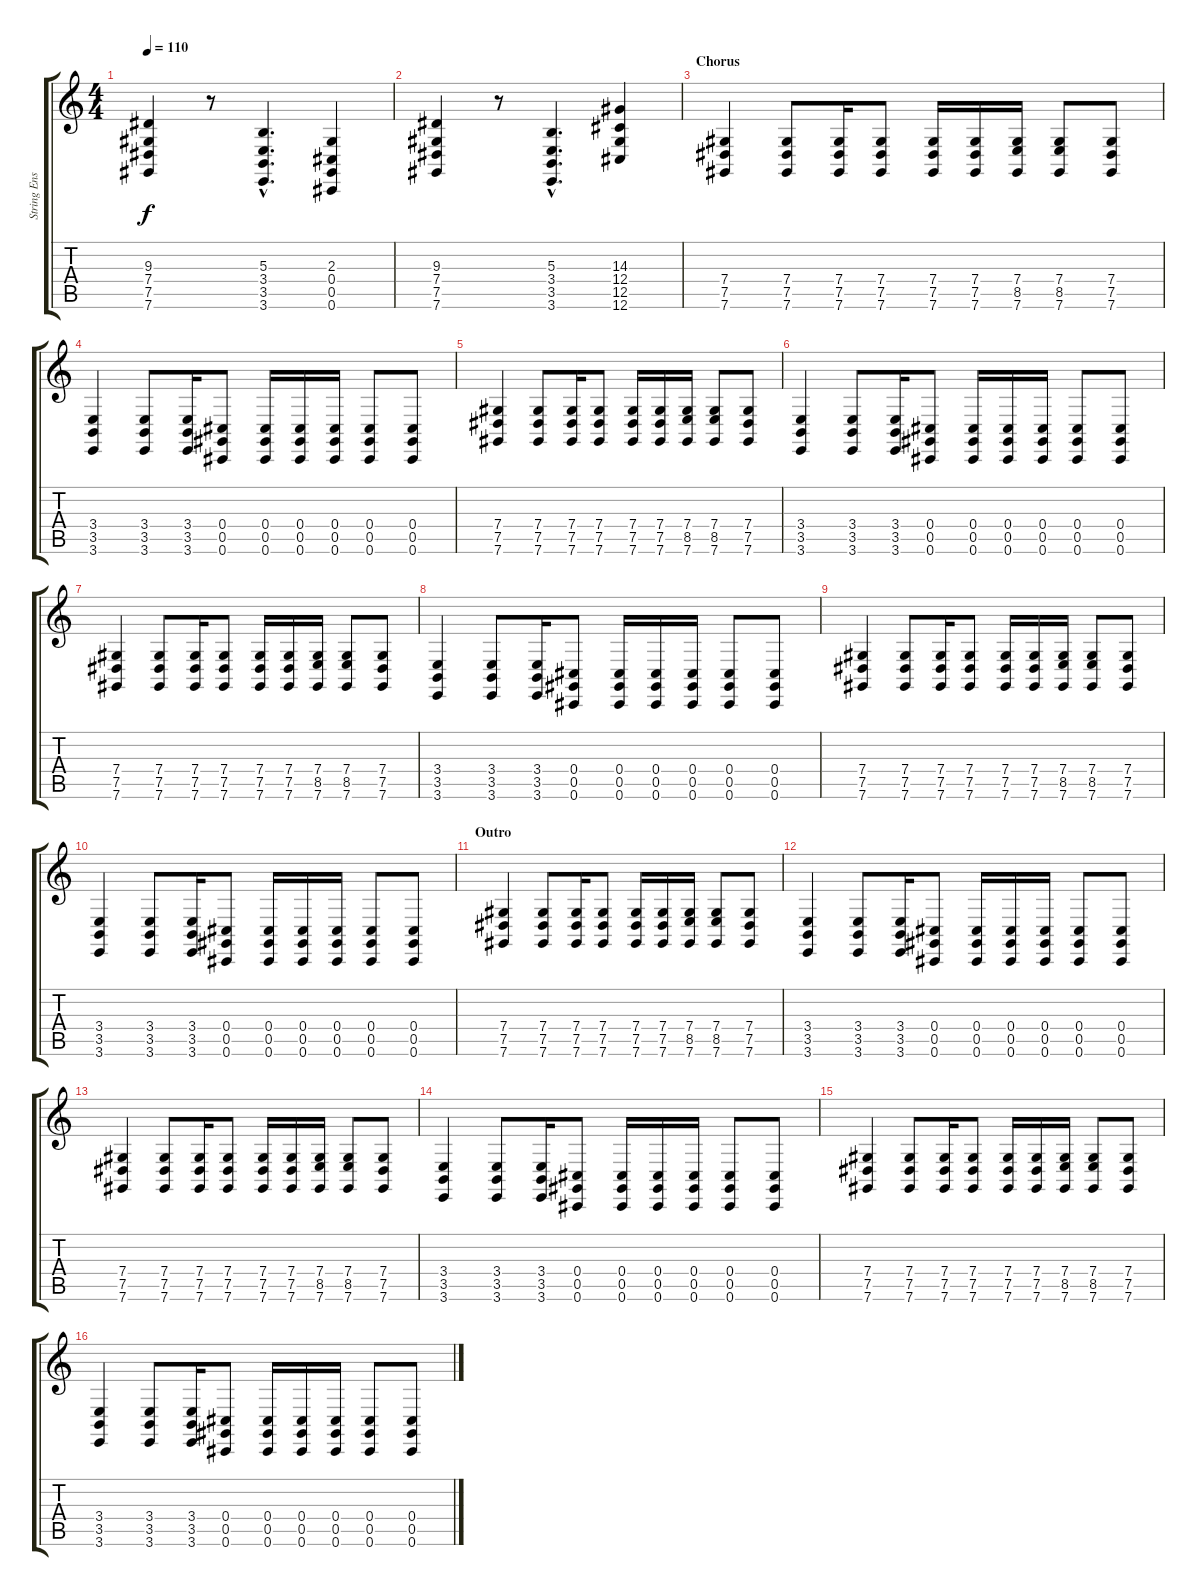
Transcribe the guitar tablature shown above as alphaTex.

\track ("String Ensemble 1" "String Ens") {instrument stringensemble1}
\staff {score tabs}
\tuning (Eb4 Bb3 Gb3 Db3 Ab2 Db2) {hide}
\ts (4 4)
\tempo 110
\clef g2
\ks c
(9.3 7.4 7.5 7.6).4{dy f} r.8 (5.3{hac} 3.4{hac} 3.5{hac} 3.6{hac}).4{d} (2.3 0.4 0.5 0.6).4 |
(9.3 7.4 7.5 7.6).4 r.8 (5.3{hac} 3.4{hac} 3.5{hac} 3.6{hac}).4{d} (14.3 12.4 12.5 12.6).4 |
\section ("" "Chorus")
(7.4 7.5 7.6).4 (7.4 7.5 7.6).8 (7.4 7.5 7.6).16 (7.4 7.5 7.6).8 (7.4 7.5 7.6).16 (7.4 7.5 7.6).16 (7.4 8.5 7.6).16 (7.4 8.5 7.6).8 (7.4 7.5 7.6).8 |
(3.4 3.5 3.6).4 (3.4 3.5 3.6).8 (3.4 3.5 3.6).16 (0.4 0.5 0.6).8 (0.4 0.5 0.6).16 (0.4 0.5 0.6).16 (0.4 0.5 0.6).16 (0.4 0.5 0.6).8 (0.4 0.5 0.6).8 |
(7.4 7.5 7.6).4 (7.4 7.5 7.6).8 (7.4 7.5 7.6).16 (7.4 7.5 7.6).8 (7.4 7.5 7.6).16 (7.4 7.5 7.6).16 (7.4 8.5 7.6).16 (7.4 8.5 7.6).8 (7.4 7.5 7.6).8 |
(3.4 3.5 3.6).4 (3.4 3.5 3.6).8 (3.4 3.5 3.6).16 (0.4 0.5 0.6).8 (0.4 0.5 0.6).16 (0.4 0.5 0.6).16 (0.4 0.5 0.6).16 (0.4 0.5 0.6).8 (0.4 0.5 0.6).8 |
(7.4 7.5 7.6).4 (7.4 7.5 7.6).8 (7.4 7.5 7.6).16 (7.4 7.5 7.6).8 (7.4 7.5 7.6).16 (7.4 7.5 7.6).16 (7.4 8.5 7.6).16 (7.4 8.5 7.6).8 (7.4 7.5 7.6).8 |
(3.4 3.5 3.6).4 (3.4 3.5 3.6).8 (3.4 3.5 3.6).16 (0.4 0.5 0.6).8 (0.4 0.5 0.6).16 (0.4 0.5 0.6).16 (0.4 0.5 0.6).16 (0.4 0.5 0.6).8 (0.4 0.5 0.6).8 |
(7.4 7.5 7.6).4 (7.4 7.5 7.6).8 (7.4 7.5 7.6).16 (7.4 7.5 7.6).8 (7.4 7.5 7.6).16 (7.4 7.5 7.6).16 (7.4 8.5 7.6).16 (7.4 8.5 7.6).8 (7.4 7.5 7.6).8 |
(3.4 3.5 3.6).4 (3.4 3.5 3.6).8 (3.4 3.5 3.6).16 (0.4 0.5 0.6).8 (0.4 0.5 0.6).16 (0.4 0.5 0.6).16 (0.4 0.5 0.6).16 (0.4 0.5 0.6).8 (0.4 0.5 0.6).8 |
\section ("" "Outro")
(7.4 7.5 7.6).4 (7.4 7.5 7.6).8 (7.4 7.5 7.6).16 (7.4 7.5 7.6).8 (7.4 7.5 7.6).16 (7.4 7.5 7.6).16 (7.4 8.5 7.6).16 (7.4 8.5 7.6).8 (7.4 7.5 7.6).8 |
(3.4 3.5 3.6).4{volume 12} (3.4 3.5 3.6).8 (3.4 3.5 3.6).16 (0.4 0.5 0.6).8 (0.4 0.5 0.6).16 (0.4 0.5 0.6).16 (0.4 0.5 0.6).16 (0.4 0.5 0.6).8 (0.4 0.5 0.6).8 |
(7.4 7.5 7.6).4{volume 11} (7.4 7.5 7.6).8 (7.4 7.5 7.6).16 (7.4 7.5 7.6).8 (7.4 7.5 7.6).16 (7.4 7.5 7.6).16 (7.4 8.5 7.6).16 (7.4 8.5 7.6).8 (7.4 7.5 7.6).8 |
(3.4 3.5 3.6).4{volume 10} (3.4 3.5 3.6).8 (3.4 3.5 3.6).16 (0.4 0.5 0.6).8 (0.4 0.5 0.6).16 (0.4 0.5 0.6).16 (0.4 0.5 0.6).16 (0.4 0.5 0.6).8 (0.4 0.5 0.6).8 |
(7.4 7.5 7.6).4{volume 9} (7.4 7.5 7.6).8 (7.4 7.5 7.6).16 (7.4 7.5 7.6).8 (7.4 7.5 7.6).16 (7.4 7.5 7.6).16 (7.4 8.5 7.6).16 (7.4 8.5 7.6).8 (7.4 7.5 7.6).8 |
(3.4 3.5 3.6).4{volume 8} (3.4 3.5 3.6).8 (3.4 3.5 3.6).16 (0.4 0.5 0.6).8 (0.4 0.5 0.6).16 (0.4 0.5 0.6).16 (0.4 0.5 0.6).16 (0.4 0.5 0.6).8 (0.4 0.5 0.6).8
